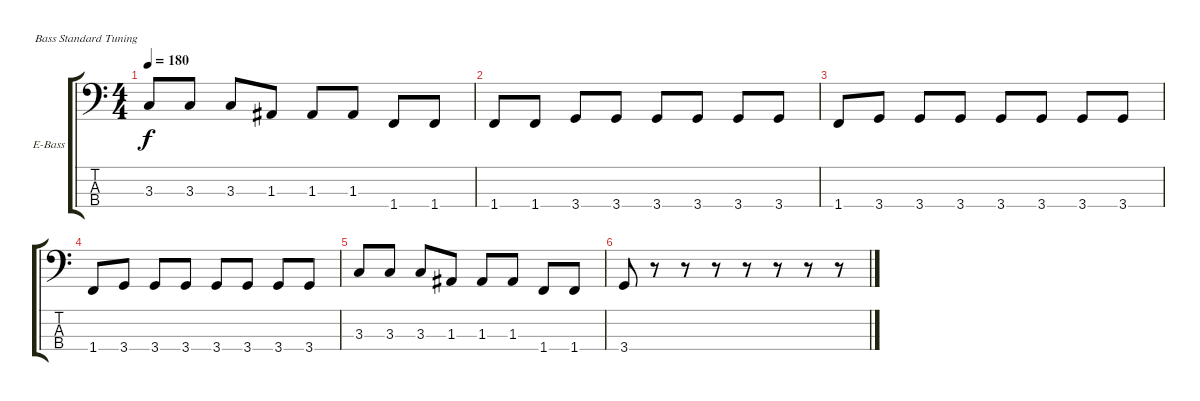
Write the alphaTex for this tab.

\defaultSystemsLayout 4
\bracketExtendMode groupsimilarinstruments
\firstSystemTrackNameOrientation horizontal
\otherSystemsTrackNameOrientation horizontal
\track ("Самойлов" "E-Bass") {instrument electricbassfinger}
\staff {score tabs}
\tuning (G2 D2 A1 E1)
\ts (4 4)
\tempo 180
\clef f4
\ks c
3.3.8{dy f} 3.3.8 3.3.8 1.3.8 1.3.8 1.3.8 1.4.8 1.4.8 |
1.4.8 1.4.8 3.4.8 3.4.8 3.4.8 3.4.8 3.4.8 3.4.8 |
1.4.8 3.4.8 3.4.8 3.4.8 3.4.8 3.4.8 3.4.8 3.4.8 |
1.4.8 3.4.8 3.4.8 3.4.8 3.4.8 3.4.8 3.4.8 3.4.8 |
3.3.8 3.3.8 3.3.8 1.3.8 1.3.8 1.3.8 1.4.8 1.4.8 |
3.4.8 r.8 r.8 r.8 r.8 r.8 r.8 r.8
